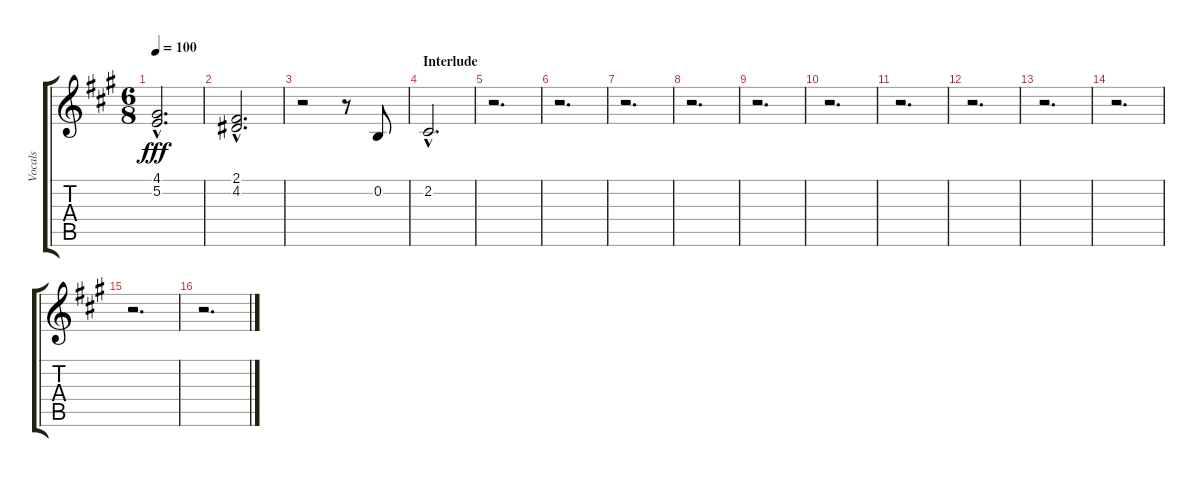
\track ("Vocals" "Vocals") {instrument tenorsax}
\staff {score tabs}
\tuning (E4 B3 G3 D3 A2 E2) {hide}
\ts (6 8)
\tempo 100
\clef g2
\ks a
(4.1{hac} 5.2{hac}).2{d dy fff} |
(2.1{hac} 4.2{hac}).2{d} |
r.2 r.8 0.2.8 |
\section ("" "Interlude")
2.2{hac}.2{d} |
r.2{d} |
r.2{d} |
r.2{d} |
r.2{d} |
r.2{d} |
r.2{d} |
r.2{d} |
r.2{d} |
r.2{d} |
r.2{d} |
r.2{d} |
r.2{d}
